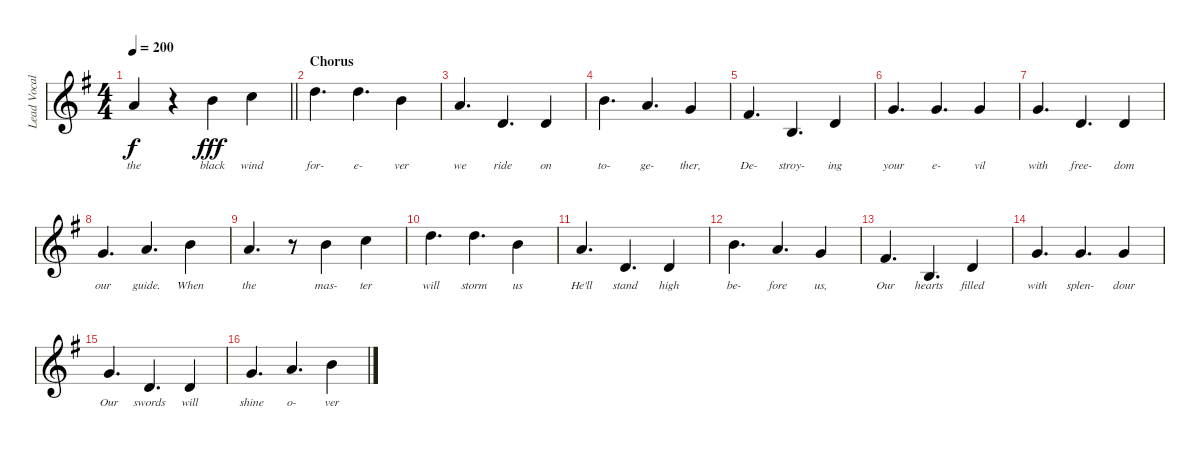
\track ("Lead Vocals" "Lead Vocal") {instrument lead2sawtooth}
\staff {score}
\tuning (E4 B3 G3 D3 A2 E2) {hide}
\ts (4 4)
\tempo 200
\clef g2
\barLineRight lightlight
\ks g
5.1.4{lyrics (0 "the") lyrics (1 "") lyrics (2 "") lyrics (3 "") lyrics (4 "") dy f} r.4 7.1.4{lyrics (0 "black") lyrics (1 "") lyrics (2 "") lyrics (3 "") lyrics (4 "") dy fff} 8.1.4{lyrics (0 "wind") lyrics (1 "") lyrics (2 "") lyrics (3 "") lyrics (4 "")} |
\section ("" "Chorus")
10.1.4{d lyrics (0 "for-") lyrics (1 "") lyrics (2 "") lyrics (3 "") lyrics (4 "")} 10.1.4{d lyrics (0 "e-") lyrics (1 "") lyrics (2 "") lyrics (3 "") lyrics (4 "")} 12.2.4{lyrics (0 "ver") lyrics (1 "") lyrics (2 "") lyrics (3 "") lyrics (4 "")} |
10.2.4{d lyrics (0 "we") lyrics (1 "") lyrics (2 "") lyrics (3 "") lyrics (4 "")} 3.2.4{d lyrics (0 "ride") lyrics (1 "") lyrics (2 "") lyrics (3 "") lyrics (4 "")} 3.2.4{lyrics (0 "on") lyrics (1 "") lyrics (2 "") lyrics (3 "") lyrics (4 "")} |
7.1.4{d lyrics (0 "to-") lyrics (1 "") lyrics (2 "") lyrics (3 "") lyrics (4 "")} 5.1.4{d lyrics (0 "ge-") lyrics (1 "") lyrics (2 "") lyrics (3 "") lyrics (4 "")} 8.2.4{lyrics (0 "ther,") lyrics (1 "") lyrics (2 "") lyrics (3 "") lyrics (4 "")} |
7.2.4{d lyrics (0 "De-") lyrics (1 "") lyrics (2 "") lyrics (3 "") lyrics (4 "")} 0.2.4{d lyrics (0 "stroy-") lyrics (1 "") lyrics (2 "") lyrics (3 "") lyrics (4 "")} 3.2.4{lyrics (0 "ing") lyrics (1 "") lyrics (2 "") lyrics (3 "") lyrics (4 "")} |
8.2.4{d lyrics (0 "your") lyrics (1 "") lyrics (2 "") lyrics (3 "") lyrics (4 "")} 8.2.4{d lyrics (0 "e-") lyrics (1 "") lyrics (2 "") lyrics (3 "") lyrics (4 "")} 8.2.4{lyrics (0 "vil") lyrics (1 "") lyrics (2 "") lyrics (3 "") lyrics (4 "")} |
8.2.4{d lyrics (0 "with") lyrics (1 "") lyrics (2 "") lyrics (3 "") lyrics (4 "")} 3.2.4{d lyrics (0 "free-") lyrics (1 "") lyrics (2 "") lyrics (3 "") lyrics (4 "")} 3.2.4{lyrics (0 "dom") lyrics (1 "") lyrics (2 "") lyrics (3 "") lyrics (4 "")} |
8.2.4{d lyrics (0 "our") lyrics (1 "") lyrics (2 "") lyrics (3 "") lyrics (4 "")} 10.2.4{d lyrics (0 "guide.") lyrics (1 "") lyrics (2 "") lyrics (3 "") lyrics (4 "")} 12.2.4{lyrics (0 "When") lyrics (1 "") lyrics (2 "") lyrics (3 "") lyrics (4 "")} |
10.2.4{d lyrics (0 "the") lyrics (1 "") lyrics (2 "") lyrics (3 "") lyrics (4 "")} r.8 7.1.4{lyrics (0 "mas-") lyrics (1 "") lyrics (2 "") lyrics (3 "") lyrics (4 "")} 8.1.4{lyrics (0 "ter") lyrics (1 "") lyrics (2 "") lyrics (3 "") lyrics (4 "")} |
10.1.4{d lyrics (0 "will") lyrics (1 "") lyrics (2 "") lyrics (3 "") lyrics (4 "")} 10.1.4{d lyrics (0 "storm") lyrics (1 "") lyrics (2 "") lyrics (3 "") lyrics (4 "")} 7.1.4{lyrics (0 "us") lyrics (1 "") lyrics (2 "") lyrics (3 "") lyrics (4 "")} |
10.2.4{d lyrics (0 "He'll") lyrics (1 "") lyrics (2 "") lyrics (3 "") lyrics (4 "")} 3.2.4{d lyrics (0 "stand") lyrics (1 "") lyrics (2 "") lyrics (3 "") lyrics (4 "")} 3.2.4{lyrics (0 "high") lyrics (1 "") lyrics (2 "") lyrics (3 "") lyrics (4 "")} |
7.1.4{d lyrics (0 "be-") lyrics (1 "") lyrics (2 "") lyrics (3 "") lyrics (4 "")} 5.1.4{d lyrics (0 "fore") lyrics (1 "") lyrics (2 "") lyrics (3 "") lyrics (4 "")} 8.2.4{lyrics (0 "us,") lyrics (1 "") lyrics (2 "") lyrics (3 "") lyrics (4 "")} |
7.2.4{d lyrics (0 "Our") lyrics (1 "") lyrics (2 "") lyrics (3 "") lyrics (4 "")} 0.2.4{d lyrics (0 "hearts") lyrics (1 "") lyrics (2 "") lyrics (3 "") lyrics (4 "")} 3.2.4{lyrics (0 "filled") lyrics (1 "") lyrics (2 "") lyrics (3 "") lyrics (4 "")} |
8.2.4{d lyrics (0 "with") lyrics (1 "") lyrics (2 "") lyrics (3 "") lyrics (4 "")} 8.2.4{d lyrics (0 "splen-") lyrics (1 "") lyrics (2 "") lyrics (3 "") lyrics (4 "")} 8.2.4{lyrics (0 "dour") lyrics (1 "") lyrics (2 "") lyrics (3 "") lyrics (4 "")} |
8.2.4{d lyrics (0 "Our") lyrics (1 "") lyrics (2 "") lyrics (3 "") lyrics (4 "")} 3.2.4{d lyrics (0 "swords") lyrics (1 "") lyrics (2 "") lyrics (3 "") lyrics (4 "")} 3.2.4{lyrics (0 "will") lyrics (1 "") lyrics (2 "") lyrics (3 "") lyrics (4 "")} |
8.2.4{d lyrics (0 "shine") lyrics (1 "") lyrics (2 "") lyrics (3 "") lyrics (4 "")} 5.1.4{d lyrics (0 "o-") lyrics (1 "") lyrics (2 "") lyrics (3 "") lyrics (4 "")} 7.1.4{lyrics (0 "ver") lyrics (1 "") lyrics (2 "") lyrics (3 "") lyrics (4 "")}
